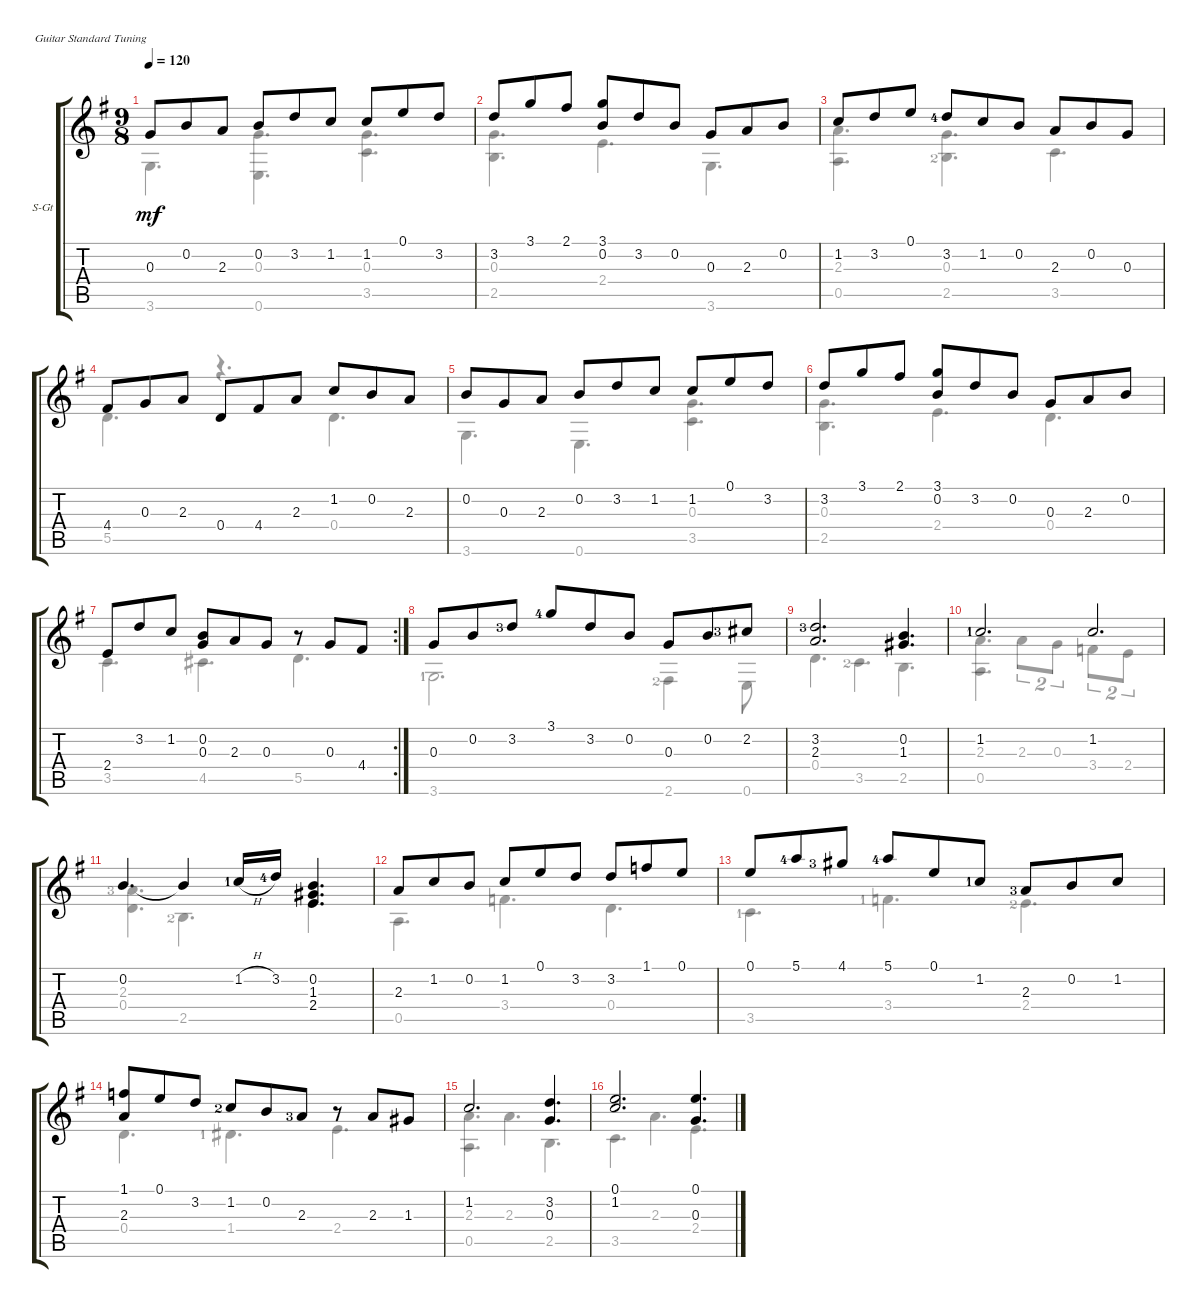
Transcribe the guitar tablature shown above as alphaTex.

\defaultSystemsLayout 4
\bracketExtendMode groupsimilarinstruments
\firstSystemTrackNameOrientation horizontal
\otherSystemsTrackNameOrientation horizontal
\track ("Steel Guitar" "S-Gt") {instrument acousticguitarsteel}
\staff {score tabs}
\tuning (E4 B3 G3 D3 A2 E2)
\voice
\ts (9 8)
\tempo 120
\clef g2
\ks g
0.3.8{dy mf} 0.2.8 2.3.8 0.2.8 3.2.8 1.2.8 1.2.8 0.1.8 3.2.8 |
3.2.8 3.1.8 2.1.8 (3.1 0.2).8 3.2.8 0.2.8 0.3.8 2.3.8 0.2.8 |
1.2.8 3.2.8 0.1.8 3.2{lf 5}.8 1.2.8 0.2.8 2.3.8 0.2.8 0.3.8 |
4.4.8 0.3.8 2.3.8 0.4.8 4.4.8 2.3.8 1.2.8 0.2.8 2.3.8 |
0.2.8 0.3.8 2.3.8 0.2.8 3.2.8 1.2.8 1.2.8 0.1.8 3.2.8 |
3.2.8 3.1.8 2.1.8 (0.2 3.1).8 3.2.8 0.2.8 0.3.8 2.3.8 0.2.8 |
\rc 2
2.4.8 3.2.8 1.2.8 (0.2 0.3).8 2.3.8 0.3.8 r.8 0.3.8 4.4.8 |
0.3.8 0.2.8 3.2{lf 4}.8 3.1{lf 5}.8 3.2.8 0.2.8 0.3.8 0.2.8 2.2{lf 4}.8 |
(3.2{lf 4} 2.3).2{d} (1.3 0.2).4{d} |
1.2{lf 2}.2{d} 1.2.2{d} |
0.2.4{d} 0.2{t}.4 1.2{h lf 2}.16 3.2{lf 5}.16 (0.2 1.3 2.4).4{d} |
2.3.8 1.2.8 0.2.8 1.2.8 0.1.8 3.2.8 3.2.8 1.1.8 0.1.8 |
0.1.8 5.1{lf 5}.8 4.1{lf 4}.8 5.1{lf 5}.8 0.1.8 1.2{lf 2}.8 2.3{lf 4}.8 0.2.8 1.2.8 |
(1.1 2.3).8 0.1.8 3.2.8 1.2{lf 3}.8 0.2.8 2.3{lf 4}.8 r.8 2.3.8 1.3.8 |
1.2.2{d} (3.2 0.3).4{d} |
(0.1 1.2).2{d} (0.3 0.1).4{d}
\voice
\clef g2
\ottava regular
\simile none
\ks g
3.6.4{d dy mf} (0.6 0.3).4{d} (3.5 0.3).4{d} |
(0.3 2.5).4{d} 2.4.4{d} 3.6.4{d} |
(0.5 2.3).4{d} (2.5{lf 3} 0.3).4{d} 3.5.4{d} |
5.5.4{d} r.4{d} 0.4.4{d} |
3.6.4{d} 0.6.4{d} (3.5 0.3).4{d} |
(2.5 0.3).4{d} 2.4.4{d} 0.4.4{d} |
3.5.4{d} 4.5.4{d} 5.5.4{d} |
3.6{lf 2}.2{d} 2.6{lf 3}.4 0.6.8 |
0.4.4{d} 3.5{lf 3}.4{d} 2.5.4{d} |
(0.5 2.3).4{d} 2.3.8{tu (2 3)} 0.3.8{tu (2 3)} 3.4.8{tu (2 3)} 2.4.8{tu (2 3)} |
(0.4 2.3{lf 4}).4{d} 2.5{lf 3}.4{d} 2.4.4{d} |
0.5.4{d} 3.4.4{d} 0.4.4{d} |
3.5{lf 2}.4{d} 3.4{lf 2}.4{d} 2.4{lf 3}.4{d} |
0.4.4{d} 1.4{lf 2}.4{d} 2.4.4{d} |
(0.5 2.3).4{d} 2.3.4{d} 2.5.4{d} |
3.5.4{d} 2.3.4{d} 2.4.4{d}
